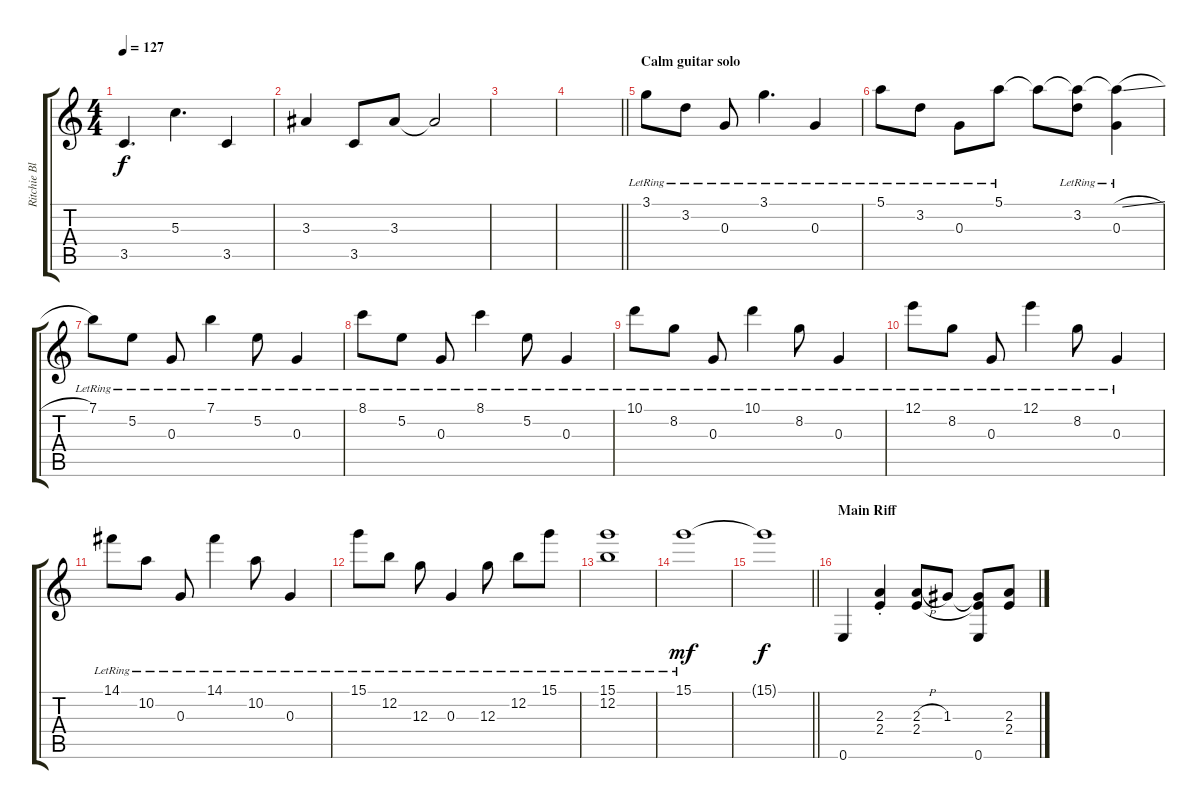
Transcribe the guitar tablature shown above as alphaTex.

\track ("Ritchie Blackmore" "Ritchie Bl") {instrument overdrivenguitar}
\staff {score tabs}
\tuning (E4 B3 G3 D3 A2 E2) {hide}
\ts (4 4)
\tempo 127
\clef g2
\ks c
3.5.4{d dy f} 5.3.4{d} 3.5.4 |
3.3.4 3.5.8 3.3.8 3.3{t}.2 |
|
\barLineRight lightlight
|
\section ("" "Calm guitar solo")
3.1{lr}.8 3.2{lr}.8 0.3{lr}.8 3.1{lr}.4{d} 0.3{lr}.4 |
5.1{lr}.8 3.2{lr}.8 0.3{lr}.8 5.1{lr}.8 5.1{t}.8 (5.1{t} 3.2{lr}).8 (5.1{sl t} 0.3{lr}).4 |
7.1{lr}.8 5.2{lr}.8 0.3{lr}.8 7.1{lr}.4 5.2{lr}.8 0.3{lr}.4 |
8.1{lr}.8 5.2{lr}.8 0.3{lr}.8 8.1{lr}.4 5.2{lr}.8 0.3{lr}.4 |
10.1{lr}.8 8.2{lr}.8 0.3{lr}.8 10.1{lr}.4 8.2{lr}.8 0.3{lr}.4 |
12.1{lr}.8 8.2{lr}.8 0.3{lr}.8 12.1{lr}.4 8.2{lr}.8 0.3{lr}.4 |
14.1{lr}.8 10.2{lr}.8 0.3{lr}.8 14.1{lr}.4 10.2{lr}.8 0.3{lr}.4 |
15.1{lr}.8 12.2{lr}.8 12.3{lr}.8 0.3{lr}.4 12.3{lr}.8 12.2{lr}.8 15.1{lr}.8 |
(15.1{lr} 12.2).1 |
15.1{lr}.1{dy mf} |
\barLineRight lightlight
15.1{t}.1{dy f} |
\section ("" "Main Riff")
0.6.4{volume 12 instrument overdrivenguitar} (2.3{st} 2.4{st}).4 (2.3{h} 2.4).8 1.3.8 (1.3{t} 2.4{t} 0.6).8 (2.3 2.4).8
